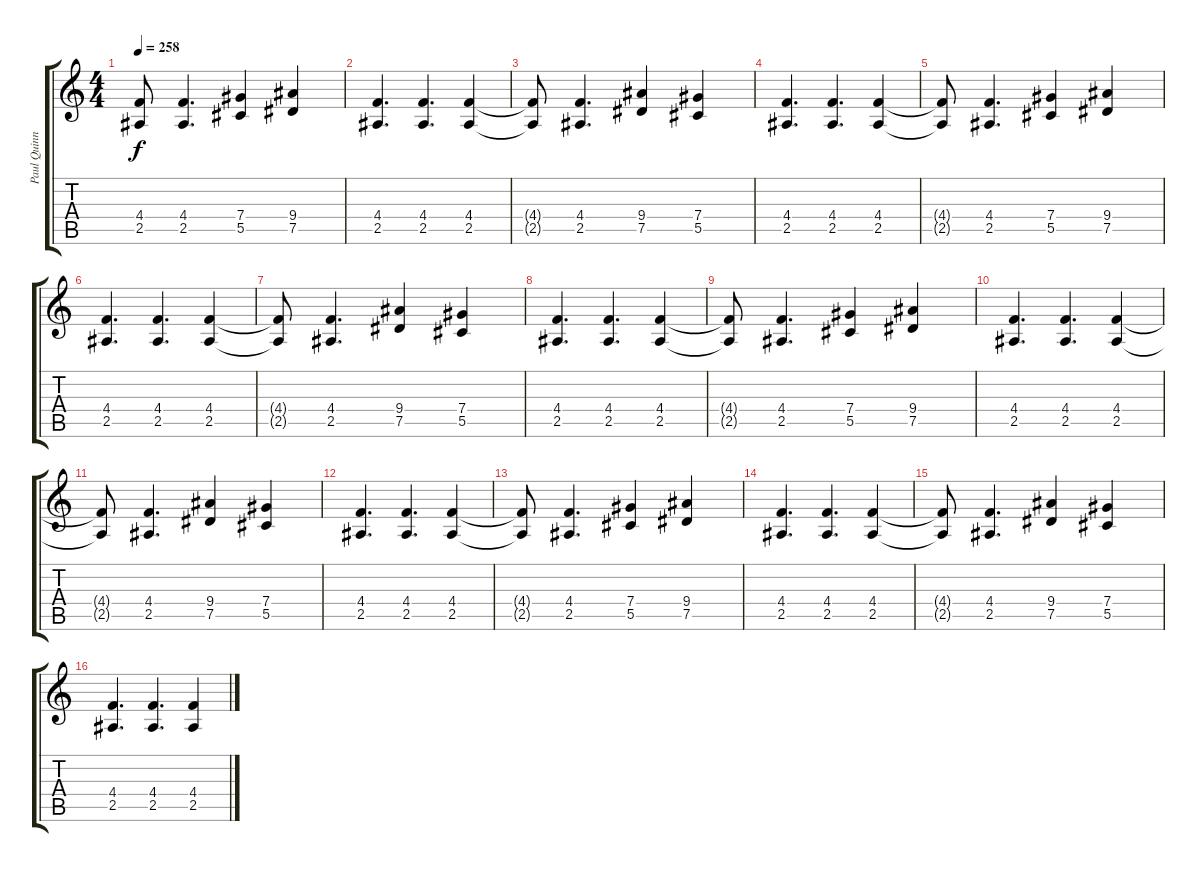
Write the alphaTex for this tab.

\track ("Paul Quinn" "Paul Quinn") {instrument overdrivenguitar}
\staff {score tabs}
\tuning (Eb4 Bb3 Gb3 Db3 Ab2 Eb2) {hide}
\ts (4 4)
\tempo 258
\clef g2
\ks c
(4.4{t} 2.5{t}).8{dy f} (4.4 2.5).4{d} (7.4 5.5).4 (9.4 7.5).4 |
(4.4 2.5).4{d} (4.4 2.5).4{d} (4.4 2.5).4 |
(4.4{t} 2.5{t}).8 (4.4 2.5).4{d} (9.4 7.5).4 (7.4 5.5).4 |
(4.4 2.5).4{d} (4.4 2.5).4{d} (4.4 2.5).4 |
(4.4{t} 2.5{t}).8 (4.4 2.5).4{d} (7.4 5.5).4 (9.4 7.5).4 |
(4.4 2.5).4{d} (4.4 2.5).4{d} (4.4 2.5).4 |
(4.4{t} 2.5{t}).8 (4.4 2.5).4{d} (9.4 7.5).4 (7.4 5.5).4 |
(4.4 2.5).4{d} (4.4 2.5).4{d} (4.4 2.5).4 |
(4.4{t} 2.5{t}).8 (4.4 2.5).4{d} (7.4 5.5).4 (9.4 7.5).4 |
(4.4 2.5).4{d} (4.4 2.5).4{d} (4.4 2.5).4 |
(4.4{t} 2.5{t}).8 (4.4 2.5).4{d} (9.4 7.5).4 (7.4 5.5).4 |
(4.4 2.5).4{d} (4.4 2.5).4{d} (4.4 2.5).4 |
(4.4{t} 2.5{t}).8 (4.4 2.5).4{d} (7.4 5.5).4 (9.4 7.5).4 |
(4.4 2.5).4{d} (4.4 2.5).4{d} (4.4 2.5).4 |
(4.4{t} 2.5{t}).8 (4.4 2.5).4{d} (9.4 7.5).4 (7.4 5.5).4 |
(4.4 2.5).4{d} (4.4 2.5).4{d} (4.4 2.5).4
